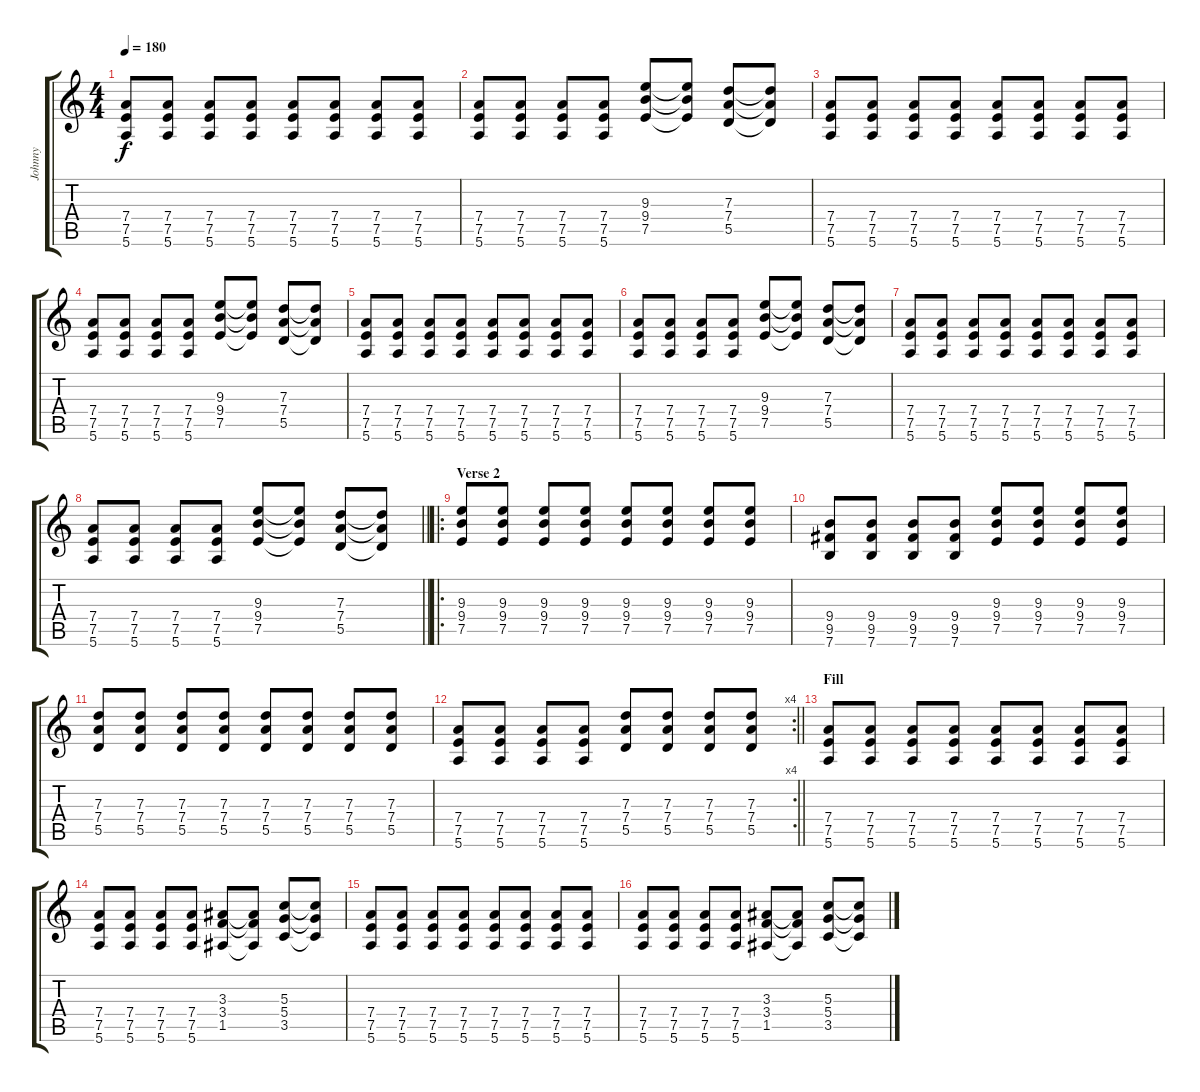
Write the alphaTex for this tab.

\track ("Johnny" "Johnny") {instrument distortionguitar}
\staff {score tabs}
\tuning (E4 B3 G3 D3 A2 E2) {hide}
\ts (4 4)
\tempo 180
\clef g2
\ks c
(7.4 7.5 5.6).8{dy f} (7.4 7.5 5.6).8 (7.4 7.5 5.6).8 (7.4 7.5 5.6).8 (7.4 7.5 5.6).8 (7.4 7.5 5.6).8 (7.4 7.5 5.6).8 (7.4 7.5 5.6).8 |
(7.4 7.5 5.6).8 (7.4 7.5 5.6).8 (7.4 7.5 5.6).8 (7.4 7.5 5.6).8 (9.3 9.4 7.5).8 (9.3{t} 9.4{t} 7.5{t}).8 (7.3 7.4 5.5).8 (7.3{t} 7.4{t} 5.5{t}).8 |
(7.4 7.5 5.6).8 (7.4 7.5 5.6).8 (7.4 7.5 5.6).8 (7.4 7.5 5.6).8 (7.4 7.5 5.6).8 (7.4 7.5 5.6).8 (7.4 7.5 5.6).8 (7.4 7.5 5.6).8 |
(7.4 7.5 5.6).8 (7.4 7.5 5.6).8 (7.4 7.5 5.6).8 (7.4 7.5 5.6).8 (9.3 9.4 7.5).8 (9.3{t} 9.4{t} 7.5{t}).8 (7.3 7.4 5.5).8 (7.3{t} 7.4{t} 5.5{t}).8 |
(7.4 7.5 5.6).8 (7.4 7.5 5.6).8 (7.4 7.5 5.6).8 (7.4 7.5 5.6).8 (7.4 7.5 5.6).8 (7.4 7.5 5.6).8 (7.4 7.5 5.6).8 (7.4 7.5 5.6).8 |
(7.4 7.5 5.6).8 (7.4 7.5 5.6).8 (7.4 7.5 5.6).8 (7.4 7.5 5.6).8 (9.3 9.4 7.5).8 (9.3{t} 9.4{t} 7.5{t}).8 (7.3 7.4 5.5).8 (7.3{t} 7.4{t} 5.5{t}).8 |
(7.4 7.5 5.6).8 (7.4 7.5 5.6).8 (7.4 7.5 5.6).8 (7.4 7.5 5.6).8 (7.4 7.5 5.6).8 (7.4 7.5 5.6).8 (7.4 7.5 5.6).8 (7.4 7.5 5.6).8 |
\barLineRight lightlight
(7.4 7.5 5.6).8 (7.4 7.5 5.6).8 (7.4 7.5 5.6).8 (7.4 7.5 5.6).8 (9.3 9.4 7.5).8 (9.3{t} 9.4{t} 7.5{t}).8 (7.3 7.4 5.5).8 (7.3{t} 7.4{t} 5.5{t}).8 |
\ro
\section ("" "Verse 2")
(9.3 9.4 7.5).8 (9.3 9.4 7.5).8 (9.3 9.4 7.5).8 (9.3 9.4 7.5).8 (9.3 9.4 7.5).8 (9.3 9.4 7.5).8 (9.3 9.4 7.5).8 (9.3 9.4 7.5).8 |
(9.4 9.5 7.6).8 (9.4 9.5 7.6).8 (9.4 9.5 7.6).8 (9.4 9.5 7.6).8 (9.3 9.4 7.5).8 (9.3 9.4 7.5).8 (9.3 9.4 7.5).8 (9.3 9.4 7.5).8 |
(7.3 7.4 5.5).8 (7.3 7.4 5.5).8 (7.3 7.4 5.5).8 (7.3 7.4 5.5).8 (7.3 7.4 5.5).8 (7.3 7.4 5.5).8 (7.3 7.4 5.5).8 (7.3 7.4 5.5).8 |
\rc 4
\barLineRight lightlight
(7.4 7.5 5.6).8 (7.4 7.5 5.6).8 (7.4 7.5 5.6).8 (7.4 7.5 5.6).8 (7.3 7.4 5.5).8 (7.3 7.4 5.5).8 (7.3 7.4 5.5).8 (7.3 7.4 5.5).8 |
\section ("" "Fill")
(7.4 7.5 5.6).8 (7.4 7.5 5.6).8 (7.4 7.5 5.6).8 (7.4 7.5 5.6).8 (7.4 7.5 5.6).8 (7.4 7.5 5.6).8 (7.4 7.5 5.6).8 (7.4 7.5 5.6).8 |
(7.4 7.5 5.6).8 (7.4 7.5 5.6).8 (7.4 7.5 5.6).8 (7.4 7.5 5.6).8 (3.3 3.4 1.5).8 (3.3{t} 3.4{t} 1.5{t}).8 (5.3 5.4 3.5).8 (5.3{t} 5.4{t} 3.5{t}).8 |
(7.4 7.5 5.6).8 (7.4 7.5 5.6).8 (7.4 7.5 5.6).8 (7.4 7.5 5.6).8 (7.4 7.5 5.6).8 (7.4 7.5 5.6).8 (7.4 7.5 5.6).8 (7.4 7.5 5.6).8 |
(7.4 7.5 5.6).8 (7.4 7.5 5.6).8 (7.4 7.5 5.6).8 (7.4 7.5 5.6).8 (3.3 3.4 1.5).8 (3.3{t} 3.4{t} 1.5{t}).8 (5.3 5.4 3.5).8 (5.3{t} 5.4{t} 3.5{t}).8
